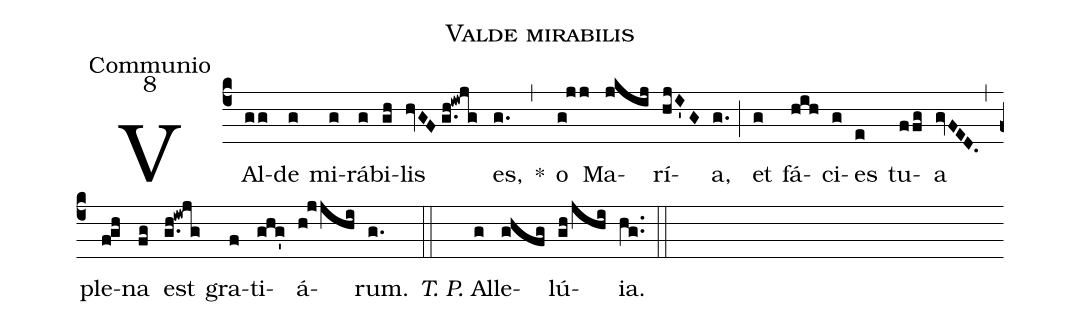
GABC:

name:Valde mirabilis;
office-part:Communio;
mode:8;
%%
(c4) VAl(gg)de(g) mi(g)rá(g)bi(gh)lis(hvGF//g.h!iwjg) es,(g.) *(,) o(g!jj) Ma(jkij)rí(hjI'G)a,(g.) (;) et(g) fá(hih)ci(g)es(e) tu(ffg)a(gvFED.) (,) ple(fgh)na(fg) est(g.h!iwjg) gra(f)ti(ghg')á(h!jjhi)rum.(g.) (::) <nlba><i>T. P.</i> Al(g)le(ghfg)lú(gh/jhi){ia}.</nlba>(hg..) (::)
